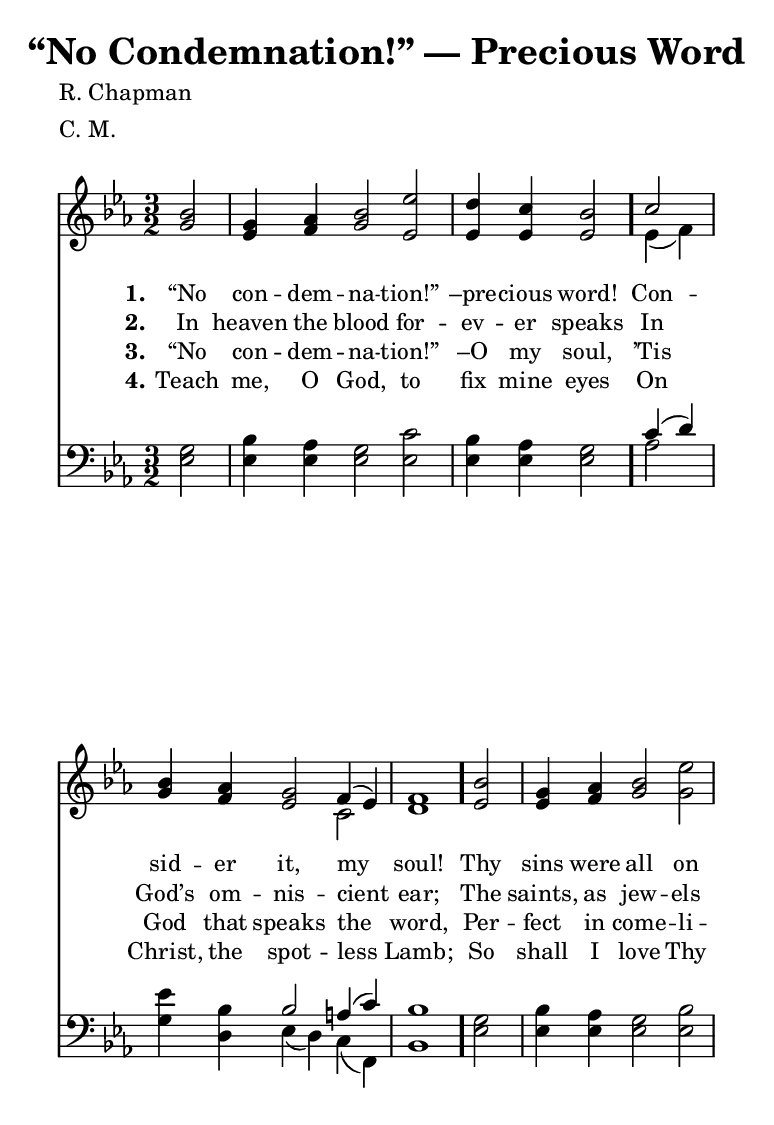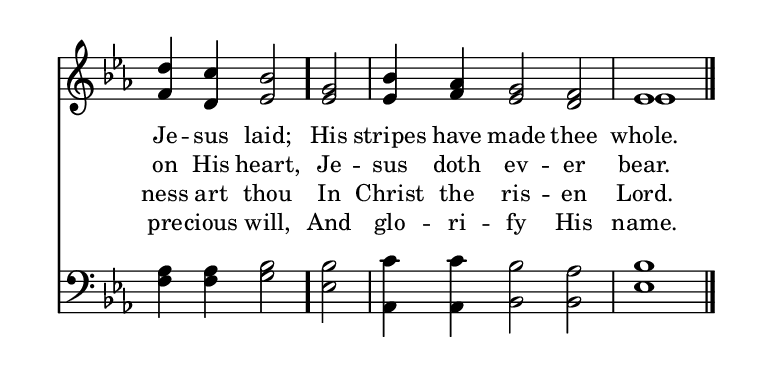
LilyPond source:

\include "common/global.ily"
\paper {
  \include "common/paper.ily"
  %ragged-bottom = ##t
  ragged-last-bottom = ##t
  systems-per-page = ##f
  %page-count = ##f
}

\header{
  hymnnumber = "151"
  title = "“No Condemnation!” — Precious Word"
  tunename = "Barrow"
  meter = "C. M."
  poet = "R. Chapman"
  %composer = ""
  %copyright = ""
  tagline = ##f
}

global = {
  \include "common/overrides.ily"
  \override Staff.TimeSignature.style = #'numbered
  \time 3/2
  \override Score.MetronomeMark.transparent = ##t % hide all fermata changes too
  \tempo 2=80
  \key ees \major
  \partial 2
  \autoBeamOff
}

notesSoprano = {
\global
\relative c'' {

  bes2 | g4 aes bes2 ees | d4 c bes2
  c2 | bes4 aes g2 f4( ees) | f1
  bes2 | g4 aes bes2 ees | d4 c bes2
  g2 | bes4 aes g2 f2 | ees1

  \bar "|."

}
}

notesAlto = {
\global
\relative e' {

  g2 | ees4 f g2 ees | ees4 ees ees2
  ees4( f) | g f ees2 c | d1
  ees2 | ees4 f g2 g | f4 d ees2
  ees2 | ees4 f ees2 d | ees1

}
}

notesTenor = {
\global
\relative a {

  g2 | bes4 aes g2 c | bes4 aes g2
  c4( d) | ees bes bes2 a4( c) | bes1
  g2 | bes4 aes g2 bes | aes4 aes bes2
  bes2 | c4 c bes2 aes | bes1

}
}

notesBass = {
\global
\relative f {

  ees2 | ees4 ees ees2 ees | ees4 ees ees2
  aes2 | g4 d ees( d) c( f,) | bes1
  ees2 | ees4 ees ees2 ees | f4 f g2
  ees2 | aes,4 aes bes2 bes | ees1

}
}

wordsA = \lyricmode {
\set stanza = "1."

“No con -- dem -- na -- tion!” –pre -- cious word! \bar "."
Con -- sid -- er it, my soul! \bar "."
Thy sins were all on Je -- sus laid; \bar "."
His stripes have made thee whole. \bar "."

}

wordsB = \lyricmode {
\set stanza = "2."

In heaven the blood for -- ev -- er speaks
In God’s om -- nis -- cient ear;
The saints, as jew -- els on His heart,
Je -- sus doth ev -- er bear.

}

wordsC = \lyricmode {
\set stanza = "3."

“No con -- dem -- na -- tion!” –O my soul,
’Tis God that speaks the word,
Per -- fect in come -- li -- ness art thou
In Christ the ris -- en Lord.

}

wordsD = \lyricmode {
\set stanza = "4."

Teach me, O God, to fix mine eyes
On Christ, the spot -- less Lamb;
So shall I love Thy pre -- cious will,
And glo -- ri -- fy His name.

}

\score {
  \context ChoirStaff <<
    \context Staff = upper <<
      \set ChoirStaff.systemStartDelimiter = #'SystemStartBar
      \partcombine #'(2 . 9) \notesSoprano \notesAlto
      \context NullVoice = sopranos { \voiceOne << \notesSoprano >> }
      \context NullVoice = altos { \voiceTwo << \notesAlto >> }
      \context Lyrics = one   \lyricsto sopranos \wordsA
      \context Lyrics = two   \lyricsto sopranos \wordsB
      \context Lyrics = three \lyricsto sopranos \wordsC
      \context Lyrics = four  \lyricsto sopranos \wordsD
    >>
    \context Staff = men <<
      \clef bass
      \partcombine #'(2 . 9) \notesTenor \notesBass
      \context NullVoice = tenors { \voiceOne << \notesTenor >> }
      \context NullVoice = basses { \voiceTwo << \notesBass >> }
    >>
  >>
  \layout {
    \include "common/layout.ily"
  }
  \midi{
    \include "common/midi.ily"
  }
}

\version "2.19.49"  % necessary for upgrading to future LilyPond versions.

% vi:set et ts=2 sw=2 ai nocindent syntax=lilypond:
